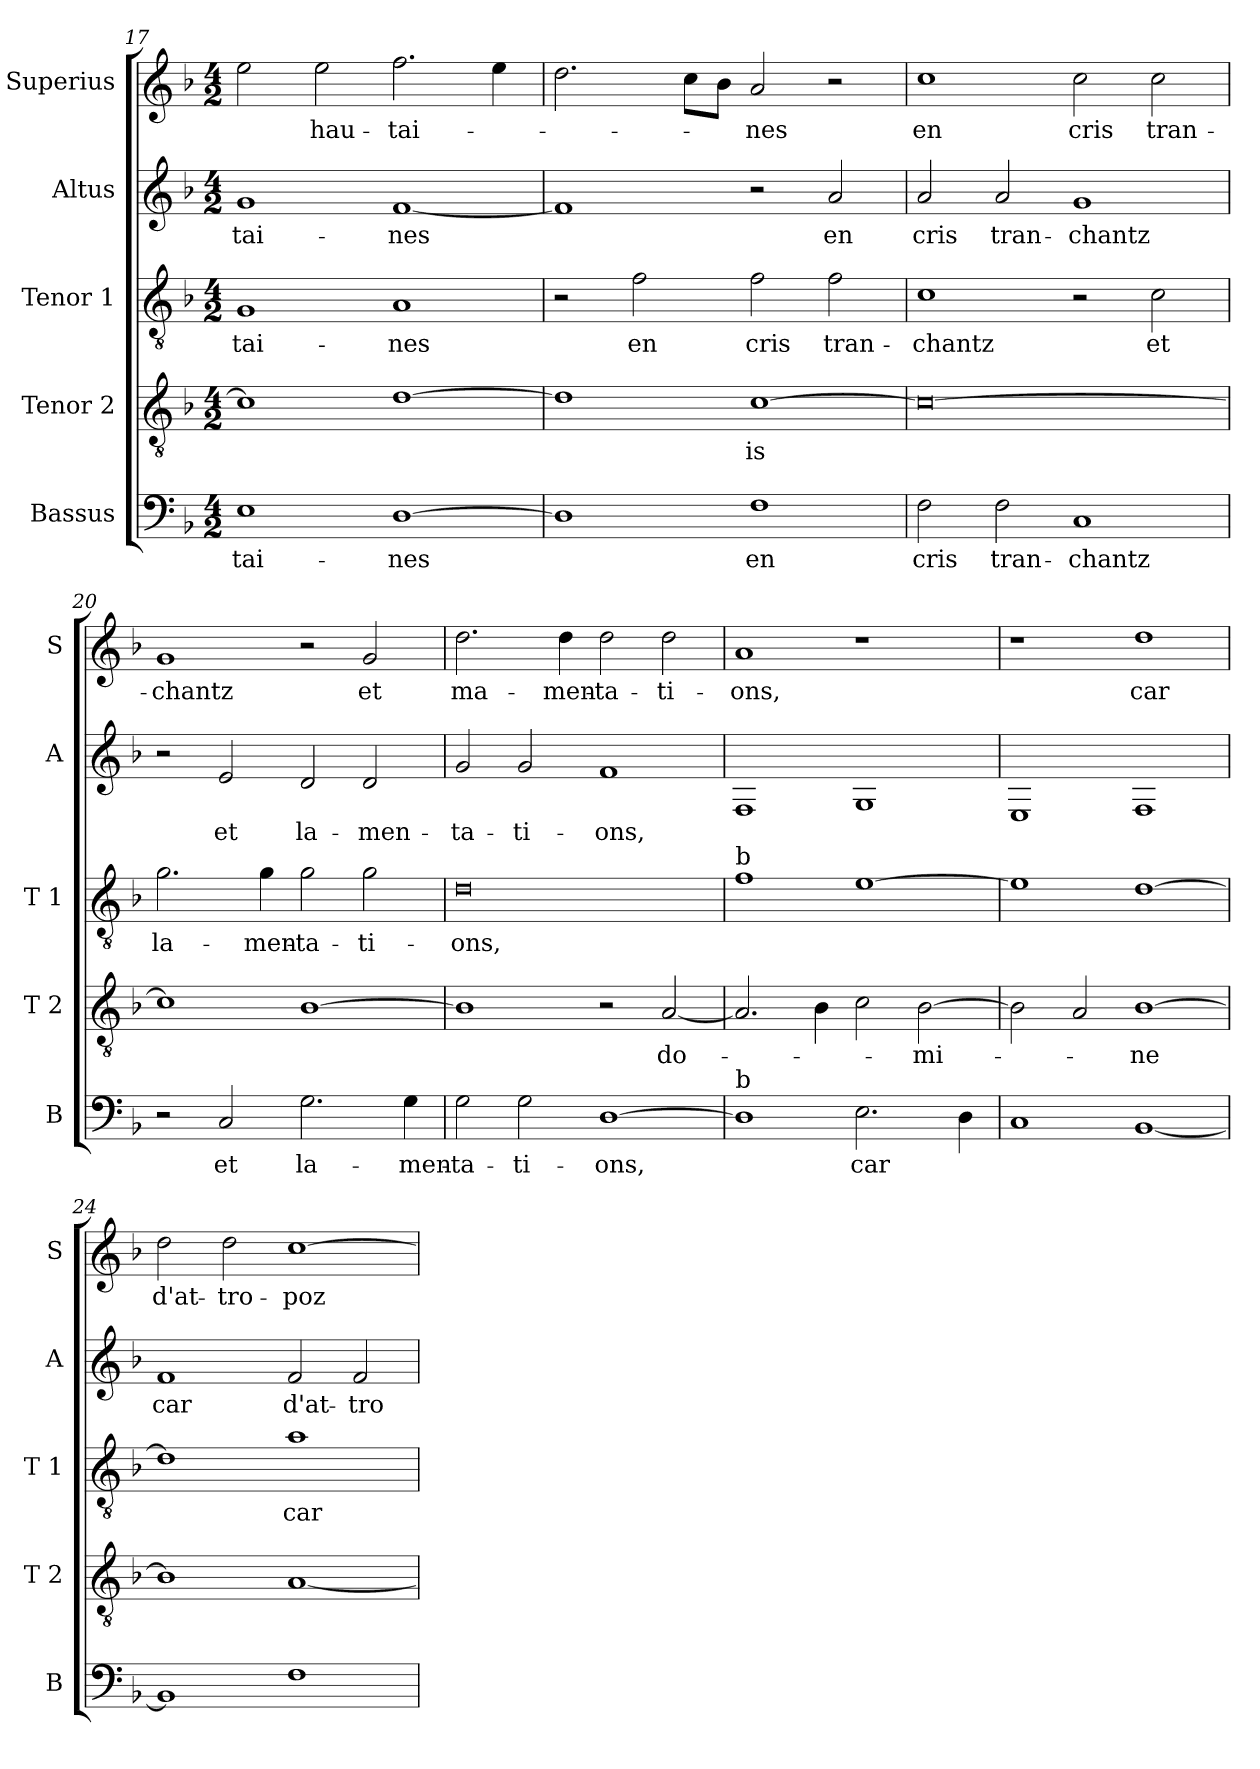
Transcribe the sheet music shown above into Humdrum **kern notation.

**kern	**text	**kern	**text	**kern	**text	**kern	**text	**kern	**text
*part5	*part5	*part4	*part4	*part3	*part3	*part2	*part2	*part1	*part1
*staff5	*staff5	*staff4	*staff4	*staff3	*staff3	*staff2	*staff2	*staff1	*staff1
*I"Bassus	*	*I"Tenor 2	*	*I"Tenor 1	*	*I"Altus	*	*I"Superius	*
*I'B	*	*I'T 2	*	*I'T 1	*	*I'A	*	*I'S	*
*clefF4	*	*clefGv2	*	*clefGv2	*	*clefG2	*	*clefG2	*
*k[b-]	*	*k[b-]	*	*k[b-]	*	*k[b-]	*	*k[b-]	*
*F:	*	*F:	*	*F:	*	*F:	*	*F:	*
*M4/2	*	*M4/2	*	*M4/2	*	*M4/2	*	*M4/2	*
=17	=17	=17	=17	=17	=17	=17	=17	=17	=17
!	!LO:LY:b	!	!	!	!LO:LY:b	!	!LO:LY:b	!	!
1E	-tai-	1c]	.	1G	-tai-	1g	-tai-	2ee\	.
!	!	!	!	!	!	!	!	!	!LO:LY:b
.	.	.	.	.	.	.	.	2ee\	hau-
!	!LO:LY:b	!	!	!	!LO:LY:b	!	!LO:LY:b	!	!LO:LY:b
[1D	-nes	[1d	.	1A	-nes	[1f	-nes	2.ff\	-tai-
.	.	.	.	.	.	.	.	4ee\	.
=18	=18	=18	=18	=18	=18	=18	=18	=18	=18
1D]	.	1d]	.	2r	.	1f]	.	2.dd\	.
!	!	!	!	!	!LO:LY:b	!	!	!	!
.	.	.	.	2f\	en	.	.	.	.
.	.	.	.	.	.	.	.	8cc\L	.
.	.	.	.	.	.	.	.	8b-\J	.
!	!LO:LY:b	!	!LO:LY:b	!	!LO:LY:b	!	!	!	!LO:LY:b
1F	en	[1c	-is	2f\	cris	2r	.	2a/	-nes
!	!	!	!	!	!LO:LY:b	!	!LO:LY:b	!	!
.	.	.	.	2f\	tran-	2a/	en	2r	.
=19	=19	=19	=19	=19	=19	=19	=19	=19	=19
!	!LO:LY:b	!	!	!	!LO:LY:b	!	!LO:LY:b	!	!LO:LY:b
2F\	cris	0c_	.	1c	-chantz	2a/	cris	1cc	en
!	!LO:LY:b	!	!	!	!	!	!LO:LY:b	!	!
2F\	tran-	.	.	.	.	2a/	tran-	.	.
!	!LO:LY:b	!	!	!	!	!	!LO:LY:b	!	!LO:LY:b
1C	-chantz	.	.	2r	.	1g	-chantz	2cc\	cris
!	!	!	!	!	!LO:LY:b	!	!	!	!LO:LY:b
.	.	.	.	2c\	et	.	.	2cc\	tran-
!!LO:PB:g=z
=20	=20	=20	=20	=20	=20	=20	=20	=20	=20
!	!	!	!	!	!LO:LY:b	!	!	!	!LO:LY:b
2r	.	1c]	.	2.g\	la-	2r	.	1g	-chantz
!	!LO:LY:b	!	!	!	!	!	!LO:LY:b	!	!
2C/	et	.	.	.	.	2e/	et	.	.
!	!	!	!	!	!LO:LY:b	!	!	!	!
.	.	.	.	4g\	-men-	.	.	.	.
!	!LO:LY:b	!	!	!	!LO:LY:b	!	!LO:LY:b	!	!
2.G\	la-	[1B-	.	2g\	-ta-	2d/	la-	2r	.
!	!	!	!	!	!LO:LY:b	!	!LO:LY:b	!	!LO:LY:b
.	.	.	.	2g\	-ti-	2d/	-men-	2g/	et
!	!LO:LY:b	!	!	!	!	!	!	!	!
4G\	-men-	.	.	.	.	.	.	.	.
!!LO:LB:g=z
=21	=21	=21	=21	=21	=21	=21	=21	=21	=21
!	!LO:LY:b	!	!	!	!LO:LY:b	!	!LO:LY:b	!	!LO:LY:b
2G\	-ta-	1B-]	.	0d	-ons,	2g/	-ta-	2.dd\	ma-
!	!LO:LY:b	!	!	!	!	!	!LO:LY:b	!	!
2G\	-ti-	.	.	.	.	2g/	-ti-	.	.
!	!	!	!	!	!	!	!	!	!LO:LY:b
.	.	.	.	.	.	.	.	4dd\	-men-
!	!LO:LY:b	!	!	!	!	!	!LO:LY:b	!	!LO:LY:b
[1D	-ons,	2r	.	.	.	1f	-ons,	2dd\	-ta-
!	!	!	!LO:LY:b	!	!	!	!	!	!LO:LY:b
.	.	[2A/	do-	.	.	.	.	2dd\	-ti-
=22	=22	=22	=22	=22	=22	=22	=22	=22	=22
!	!	!	!	!LO:TX:a:t=b	!	!	!	!	!
!LO:TX:a:t=b	!	!	!	!	!	!	!	!	!
!	!	!	!	!	!	!	!	!	!LO:LY:b
1D]	.	2.A/]	.	1f	.	1F	.	1a	-ons,
.	.	4B-\	.	.	.	.	.	.	.
!	!LO:LY:b	!	!	!	!	!	!	!	!
2.E\	car	2c\	.	[1e	.	1G	.	1r	.
!	!	!	!LO:LY:b	!	!	!	!	!	!
.	.	[2B-\	-mi-	.	.	.	.	.	.
4D\	.	.	.	.	.	.	.	.	.
=23	=23	=23	=23	=23	=23	=23	=23	=23	=23
1C	.	2B-\]	.	1e]	.	1E	.	1r	.
.	.	2A/	.	.	.	.	.	.	.
!	!	!	!LO:LY:b	!	!	!	!	!	!LO:LY:b
[1BB-	.	[1B-	-ne	[1d	.	1F	.	1dd	car
=24	=24	=24	=24	=24	=24	=24	=24	=24	=24
!	!	!	!	!	!	!	!LO:LY:b	!	!LO:LY:b
1BB-]	.	1B-]	.	1d]	.	1f	car	2dd\	d'at-
!	!	!	!	!	!	!	!	!	!LO:LY:b
.	.	.	.	.	.	.	.	2dd\	-tro-
!	!	!	!	!	!LO:LY:b	!	!LO:LY:b	!	!LO:LY:b
1F	.	[1A	.	1a	car	2f/	d'at-	[1cc	-poz
!	!	!	!	!	!	!	!LO:LY:b	!	!
.	.	.	.	.	.	2f/	-tro-	.	.
=	=	=	=	=	=	=	=	=	=
*-	*-	*-	*-	*-	*-	*-	*-	*-	*-
